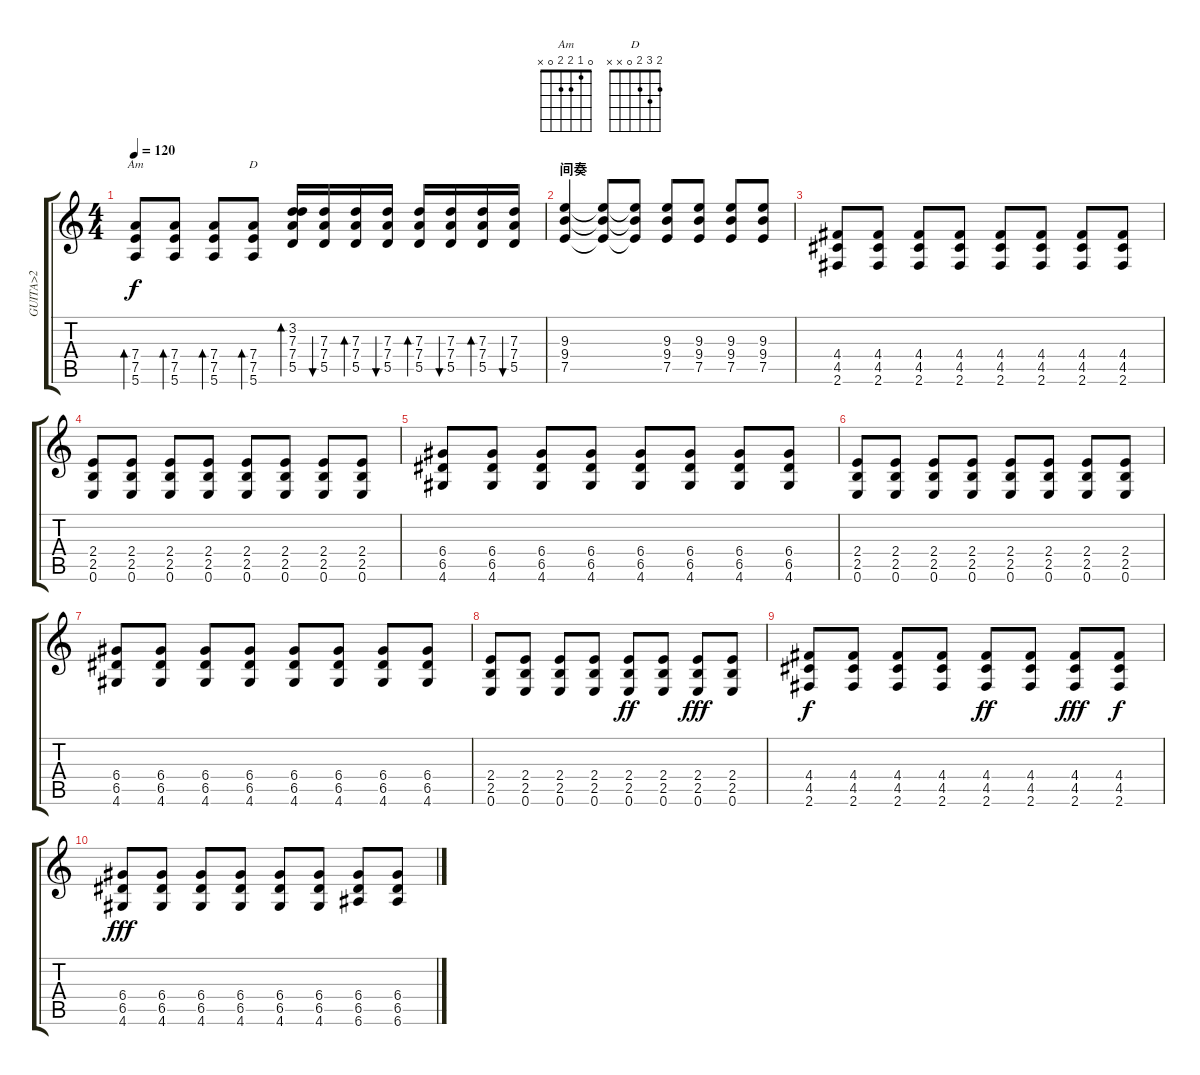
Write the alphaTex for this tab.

\track ("GUITA>2" "GUITA>2") {instrument distortionguitar}
\staff {score tabs}
\tuning (E4 B3 G3 D3 A2 E2) {hide}
\chord ("Am" 0 1 2 2 0 x)
\chord ("D" 2 3 2 0 x x)
\ts (4 4)
\tempo 120
\clef g2
\ks c
(7.4 7.5 5.6).8{bd 60 ch "Am" dy f volume 10} (7.4 7.5 5.6).8{bd 60} (7.4 7.5 5.6).8{bd 60} (7.4 7.5 5.6).8{bd 60 ch "D"} (3.2{t} 7.3 7.4 5.5).16{bd 60 volume 15} (7.3 7.4 5.5).16{bu 60} (7.3 7.4 5.5).16{bd 60} (7.3 7.4 5.5).16{bu 60} (7.3 7.4 5.5).16{bd 60} (7.3 7.4 5.5).16{bu 60} (7.3 7.4 5.5).16{bd 60} (7.3 7.4 5.5).16{bu 60} |
\section ("" "间奏")
(9.3 9.4 7.5).4 (9.3{t} 9.4{t} 7.5{t}).8 (9.3{t} 9.4{t} 7.5{t}).8 (9.3 9.4 7.5).8 (9.3 9.4 7.5).8 (9.3 9.4 7.5).8 (9.3 9.4 7.5).8 |
(4.4 4.5 2.6).8 (4.4 4.5 2.6).8 (4.4 4.5 2.6).8 (4.4 4.5 2.6).8 (4.4 4.5 2.6).8 (4.4 4.5 2.6).8 (4.4 4.5 2.6).8 (4.4 4.5 2.6).8 |
(2.4 2.5 0.6).8 (2.4 2.5 0.6).8 (2.4 2.5 0.6).8 (2.4 2.5 0.6).8 (2.4 2.5 0.6).8 (2.4 2.5 0.6).8 (2.4 2.5 0.6).8 (2.4 2.5 0.6).8 |
(6.4 6.5 4.6).8 (6.4 6.5 4.6).8 (6.4 6.5 4.6).8 (6.4 6.5 4.6).8 (6.4 6.5 4.6).8 (6.4 6.5 4.6).8 (6.4 6.5 4.6).8 (6.4 6.5 4.6).8 |
(2.4 2.5 0.6).8 (2.4 2.5 0.6).8 (2.4 2.5 0.6).8 (2.4 2.5 0.6).8 (2.4 2.5 0.6).8 (2.4 2.5 0.6).8 (2.4 2.5 0.6).8 (2.4 2.5 0.6).8 |
(6.4 6.5 4.6).8 (6.4 6.5 4.6).8 (6.4 6.5 4.6).8 (6.4 6.5 4.6).8 (6.4 6.5 4.6).8 (6.4 6.5 4.6).8 (6.4 6.5 4.6).8 (6.4 6.5 4.6).8 |
(2.4 2.5 0.6).8 (2.4 2.5 0.6).8 (2.4 2.5 0.6).8 (2.4 2.5 0.6).8 (2.4 2.5 0.6).8{dy ff} (2.4 2.5 0.6).8 (2.4 2.5 0.6).8{dy fff} (2.4 2.5 0.6).8 |
(4.4 4.5 2.6).8{dy f} (4.4 4.5 2.6).8 (4.4 4.5 2.6).8 (4.4 4.5 2.6).8 (4.4 4.5 2.6).8{dy ff} (4.4 4.5 2.6).8 (4.4 4.5 2.6).8{dy fff} (4.4 4.5 2.6).8{dy f} |
(6.4 6.5 4.6).8{dy fff} (6.4 6.5 4.6).8 (6.4 6.5 4.6).8 (6.4 6.5 4.6).8 (6.4 6.5 4.6).8 (6.4 6.5 4.6).8 (6.4 6.5 6.6).8 (6.4 6.5 6.6).8
